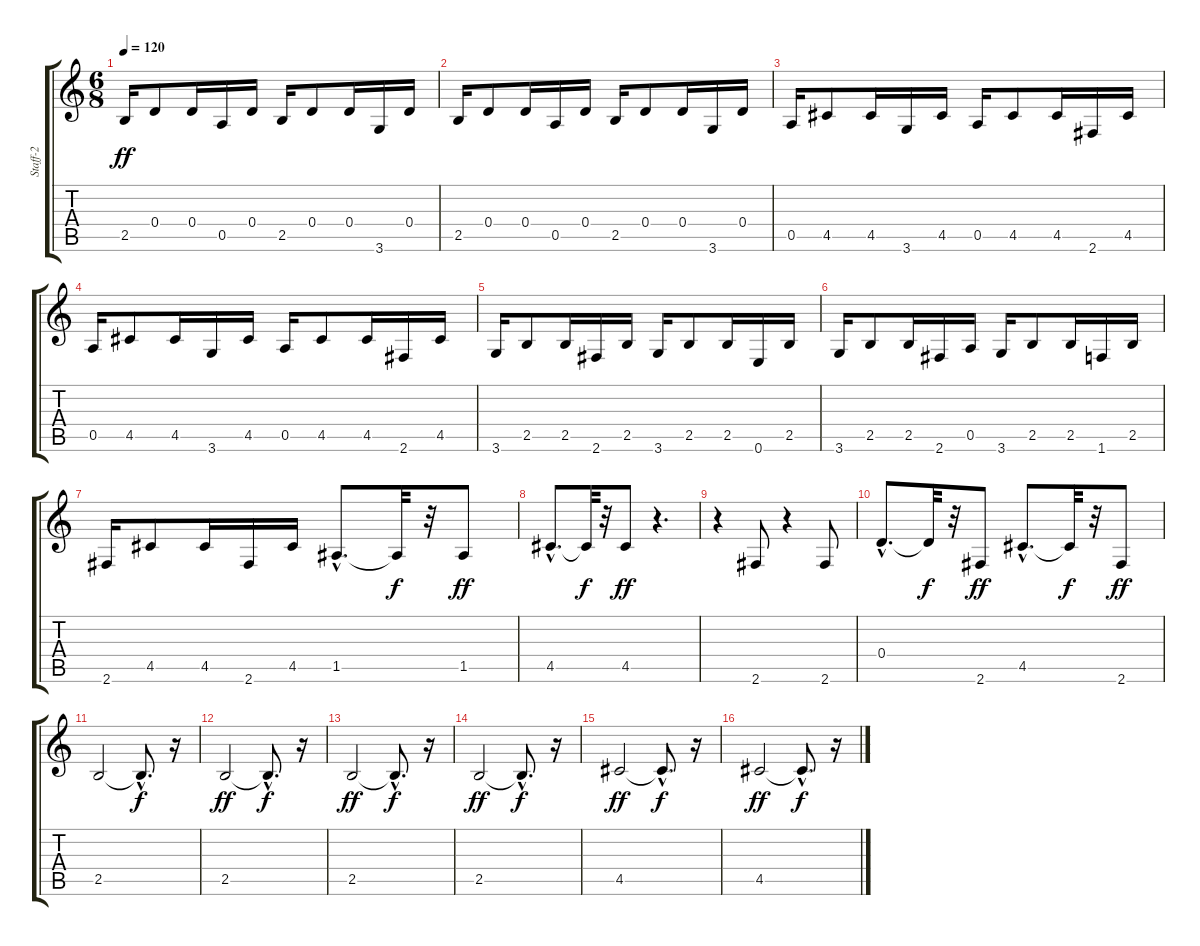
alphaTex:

\track ("Staff-2" "Staff-2") {instrument acousticguitarnylon}
\staff {score tabs}
\tuning (E4 B3 G3 D3 A2 E2) {hide}
\ts (6 8)
\tempo 120
\clef g2
\ks c
2.5.16{dy ff} 0.4.8 0.4.16 0.5.16 0.4.16 2.5.16 0.4.8 0.4.16 3.6.16 0.4.16 |
2.5.16 0.4.8 0.4.16 0.5.16 0.4.16 2.5.16 0.4.8 0.4.16 3.6.16 0.4.16 |
0.5.16 4.5.8 4.5.16 3.6.16 4.5.16 0.5.16 4.5.8 4.5.16 2.6.16 4.5.16 |
0.5.16 4.5.8 4.5.16 3.6.16 4.5.16 0.5.16 4.5.8 4.5.16 2.6.16 4.5.16 |
3.6.16 2.5.8 2.5.16 2.6.16 2.5.16 3.6.16 2.5.8 2.5.16 0.6.16 2.5.16 |
3.6.16 2.5.8 2.5.16 2.6.16 0.5.16 3.6.16 2.5.8 2.5.16 1.6.16 2.5.16 |
2.6.16 4.5.8 4.5.16 2.6.16 4.5.16 1.5{hac}.8{d} 1.5{t}.32{dy f} r.32 1.5.8{dy ff} |
4.5{hac}.8{d} 4.5{t}.32{dy f} r.32 4.5.8{dy ff} r.4{d} |
r.4 2.6.8 r.4 2.6.8 |
0.4{hac}.8{d} 0.4{t}.32{dy f} r.32 2.6.8{dy ff} 4.5{hac}.8{d} 4.5{t}.32{dy f} r.32 2.6.8{dy ff} |
2.5.2 2.5{hac t}.8{d dy f} r.16 |
2.5.2{dy ff} 2.5{hac t}.8{d dy f} r.16 |
2.5.2{dy ff} 2.5{hac t}.8{d dy f} r.16 |
2.5.2{dy ff} 2.5{hac t}.8{d dy f} r.16 |
4.5.2{dy ff} 4.5{hac t}.8{d dy f} r.16 |
4.5.2{dy ff} 4.5{hac t}.8{d dy f} r.16
